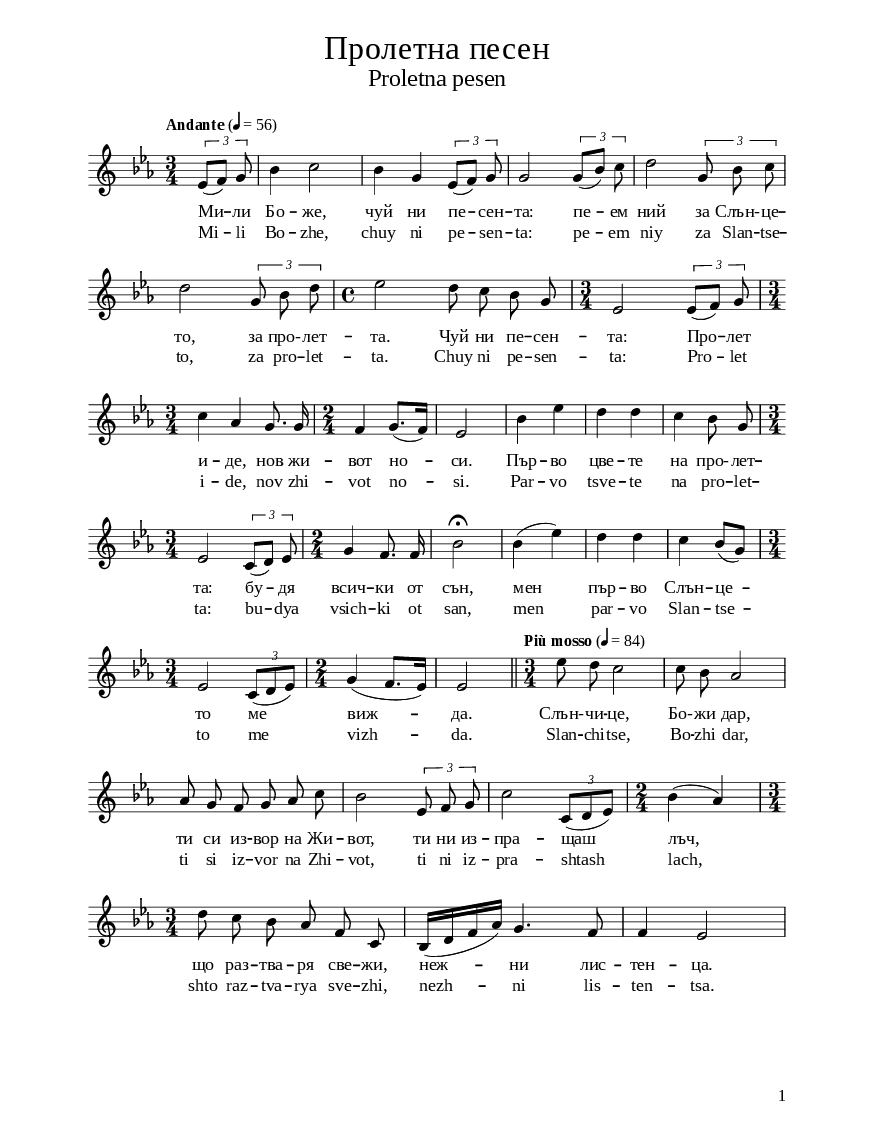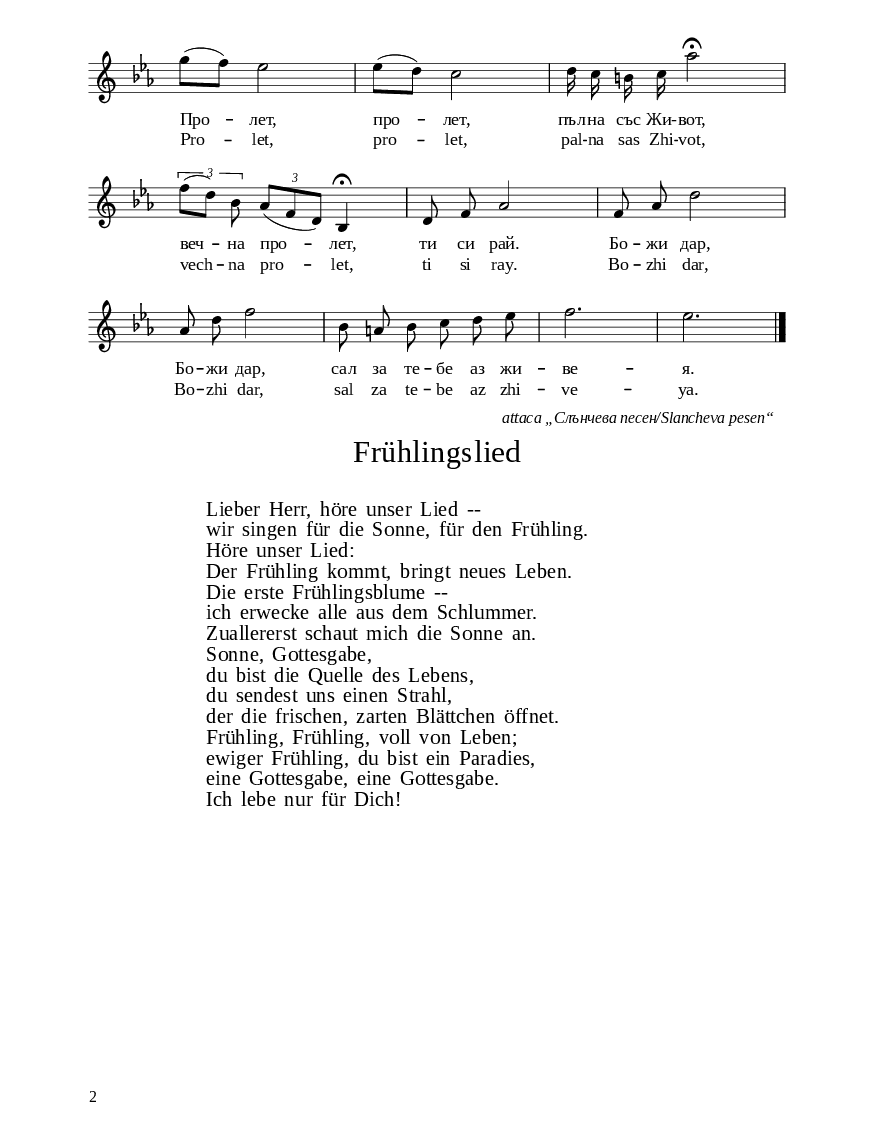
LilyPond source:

\version "2.24.0"

\include "include/globals.ily"

\bookpart {
  \include "include/bookpart-paper.ily"
  \score {
    \include "include/score-layout.ily"

    \new Voice \relative c' {
      \clef treble
      \key c \minor
      \time 3/4
      \tempoFunc "Andante" 4 "56"
      \autoBeamOff
      \partial 4
      \times 2/3 { es8 ( [  f8 ) ] g8 } | % 2
      bes4c2 | % 3
      bes4  g4
      \times 2/3  {
        es8 ( [  f8 ) ] g8
      }
      | % 4
      g2
      \times 2/3  {
        g8 ( [  bes8 ) ] c8
      }
      | % 5
      d2
      \tupletUp \times 2/3  {
        g,8   bes8  c8
      }
      \break
      | % 6
      d2
      \times 2/3  {
        g,8 bes8 d8
      }
      | % 7
      \time 4/4
      es2 d8 c8 bes8
      g8 | % 8
      \time 3/4  | % 8
      es2
      \times 2/3  {
        es8 ( [  f8 ) ] g8
      }
      | \time 3/4 % 9

      \break
      c4  as4  g8.  g16 |

      \time 2/4  |
      f4  g8. ( [  f16 ) ] | % 11
      es2 | % 12
      bes'4 es4  | % 13
      d4 d4 | % 14
      c4 bes8  g8 \break  | % 15
      \time 3/4  | % 15
      es2
      \times 2/3  {
        c8 ( [  d8 ) ] es8
      }
      | % 16
      \time 2/4  | % 16
      g4  f8.  f16 | % 17
      bes2 ^\fermata | % 18
      bes4 (es4 ) | % 19
      d4 d4 |
      c4  bes8 ( [  g8 ) ] \break | % 21
      \time 3/4  | % 21
      es2
      \times 2/3  {
        c8 ( [  d8  es8 ) ]
      }
      | % 22
      \time 2/4  | % 22
      g4 (  f8. [  es16 ) ] | % 23
      es2 \bar "||"
      \time 3/4  | % 24
      \tempoFunc "Più mosso" 4 "84" | % 24
      es'8 d8 c2 | % 25
      c8 bes8  as2 \break | % 26
      as8  g8  f8  g8  as8
      c8| % 27
      bes2
      \times 2/3  {
        es,8   f8  g8
      }
      | % 28
      c2
      \times 2/3  {
        c,8 ( [  d8  es8 ) ]
      }
      | % 29
      \time 2/4 bes'4 (  as4 ) | \break
      \time 3/4
      d8c8
      bes8  as8  f8  c8  bes16 (
      [  d16  f16  as16 ) ]  % 31
      g4.  f8  f4  % 32
      es2  | \pageBreak % 33
      g'8 ( [f8 ) ] es2 |  % 34
      es8 ( [d8 ) ]c2 | % 35
      d16 c16 b16 c16
      as'2 ^\fermata | \break  % 36
      \times 2/3  {
        f8 ( [d8 ) ] bes8
      }
      \times 2/3  {
        as8 ( [  f8  d8 ) ]
      }
      bes4 ^\fermata | % 37
      d8 f8 as2  | % 38
      f8 as8  d2 \break | % 39
      as8  d8  f2 |
      bes,8 a8  bes8  c8
      d8  es8 | % 41
      f2. | % 42
      es2. \bar "|."

    }

    \addlyrics {
      Ми  -- ли Бо -- же, чуй ни пе
      -- сен -- та: пе -- ем ний
      за "Слън-" -- це -- то, за "про-" -- лет
      -- та. Чуй ни пе -- сен -- та: Про
      -- лет и -- де, нов жи -- вот но
      -- си. Пър -- во цве -- те на
      "про-" -- лет -- та: бу  -- дя всич
      -- ки от сън, мен  пър -- во
      Слън -- це -- то ме   виж
      --  да. "Слън-" -- чи -- це, "Бо-" --
      жи дар, ти си из -- вор на Жи --
      вот, ти ни из -- пра -- щаш
      лъч,  що раз -- тва -- ря све --
      жи, неж --   ни лис -- тен
      -- ца. Про -- лет, про -- лет,
      пъл -- на със "Жи-" -- вот, веч  --
      на про --  лет, ти си рай.
      Бо -- жи дар, Бо -- жи дар, сал
      за те -- бе аз жи -- ве -- я.}
      \addlyrics { Mi  -- li Bo -- zhe, chuy ni pe
      -- sen -- ta: pe -- em niy
      za Slan -- tse -- to, za pro -- let
      -- ta. Chuy ni pe -- sen -- ta: Pro
      -- let i -- de, nov zhi -- vot no
      -- si. Par -- vo tsve -- te na
      pro -- let -- ta: bu  -- dya vsich
      -- ki ot san, men  par -- vo
      Slan -- tse -- to me   vizh
      --  da. Slan -- chi -- tse, Bo --
      zhi dar, ti si iz -- vor na Zhi --
      vot, ti ni iz -- pra -- shtash
      lach,  shto raz -- tva -- rya sve --
      zhi, nezh --   ni lis -- ten
      -- tsa. Pro -- let, pro -- let,
      pal -- na sas Zhi -- vot, vech  --
      na pro --  let, ti si ray.
      Bo -- zhi dar, Bo -- zhi dar, sal
      za te -- be az zhi -- ve -- ya.}

      \header {
        title = \titleFunc "Пролетна песен" "Proletna pesen"
      }

      \midi{}

    } % score

    \markup \italic \dc-one-nobold "attaca „Слънчева песен/Slancheva pesen“"
    

    % include foreign translation(s) of the song
    \version "2.20.0"

\markup \fill-line { \fontsize #6 "Frühlingslied" }
\markup \null
\markup \null
\markup \fontsize #+2.5 {
  \hspace #10
  \override #'(baseline-skip . 2)

  \column {
    \line { " " }

    \line { " " Lieber Herr, höre unser Lied -- }

    \line { " " wir singen für die Sonne, für den Frühling. }

    \line { " " Höre unser Lied: }

    \line { " " Der Frühling kommt, bringt neues Leben.  }

    \line { " " Die erste Frühlingsblume --  }

    \line { " " ich erwecke alle aus dem Schlummer.  }

    \line { " " Zuallererst schaut mich die Sonne an. }

    \line { " " Sonne, Gottesgabe,  }

    \line { " " du bist die Quelle des Lebens,  }

    \line { " " du sendest uns einen Strahl,  }

    \line { " " der die frischen, zarten Blättchen öffnet. }

    \line { " " Frühling, Frühling, voll von Leben;  }

    \line { " " ewiger Frühling, du bist ein Paradies,  }

    \line { " " eine Gottesgabe, eine Gottesgabe. }

    \line { " " Ich lebe nur für Dich! }

  }
}


  } % bookpart
